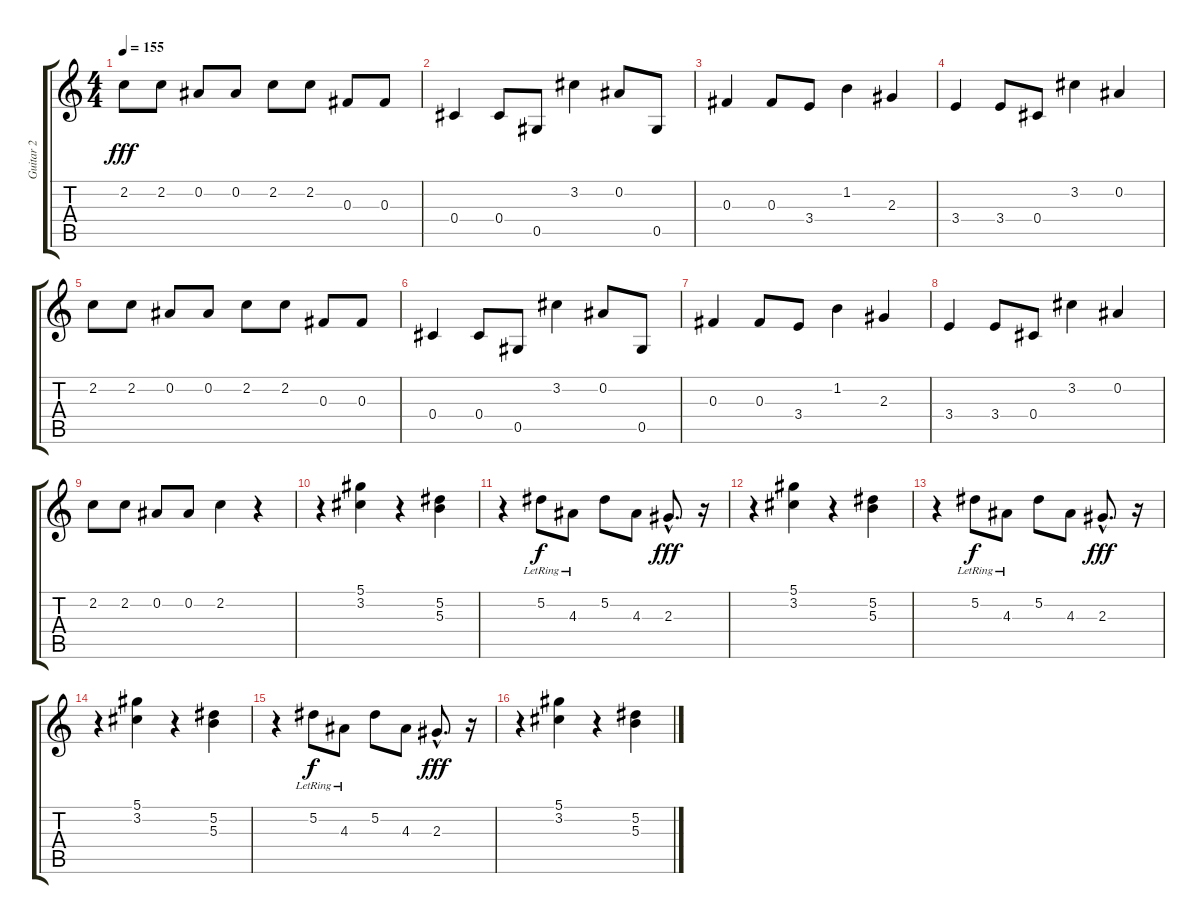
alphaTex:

\track ("Guitar 2" "Guitar 2") {instrument electricguitarclean}
\staff {score tabs}
\tuning (Eb4 Bb3 Gb3 Db3 Ab2 Eb2) {hide}
\ts (4 4)
\tempo 155
\clef g2
\ks c
2.2.8{dy fff} 2.2.8 0.2.8 0.2.8 2.2.8 2.2.8 0.3.8 0.3.8 |
0.4.4 0.4.8 0.5.8 3.2.4 0.2.8 0.5.8 |
0.3.4 0.3.8 3.4.8 1.2.4 2.3.4 |
3.4.4 3.4.8 0.4.8 3.2.4 0.2.4 |
2.2.8 2.2.8 0.2.8 0.2.8 2.2.8 2.2.8 0.3.8 0.3.8 |
0.4.4 0.4.8 0.5.8 3.2.4 0.2.8 0.5.8 |
0.3.4 0.3.8 3.4.8 1.2.4 2.3.4 |
3.4.4 3.4.8 0.4.8 3.2.4 0.2.4 |
2.2.8 2.2.8 0.2.8 0.2.8 2.2.4 r.4 |
r.4 (5.1 3.2).4 r.4 (5.2 5.3).4 |
r.4 5.2{lr}.8{dy f} 4.3{lr}.8 5.2.8 4.3.8 2.3{hac}.8{d dy fff} r.16 |
r.4 (5.1 3.2).4 r.4 (5.2 5.3).4 |
r.4 5.2{lr}.8{dy f} 4.3{lr}.8 5.2.8 4.3.8 2.3{hac}.8{d dy fff} r.16 |
r.4 (5.1 3.2).4 r.4 (5.2 5.3).4 |
r.4 5.2{lr}.8{dy f} 4.3{lr}.8 5.2.8 4.3.8 2.3{hac}.8{d dy fff} r.16 |
r.4 (5.1 3.2).4 r.4 (5.2 5.3).4
